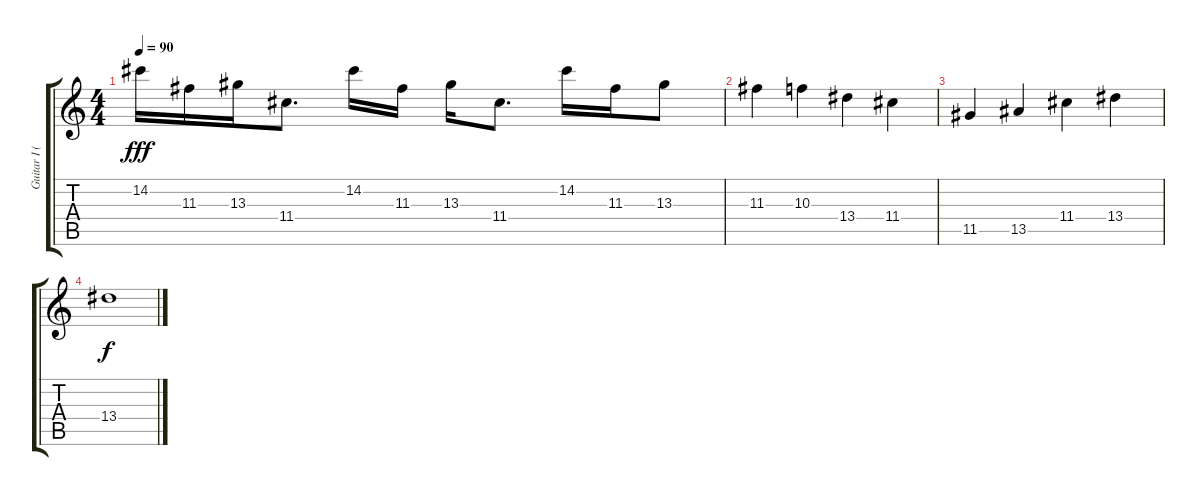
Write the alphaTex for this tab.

\track ("Guitar I (Mike Elgar)" "Guitar I (") {instrument distortionguitar}
\staff {score tabs}
\tuning (E4 B3 G3 D3 A2 E2) {hide}
\ts (4 4)
\tempo 90
\clef g2
\ks c
14.2.16{dy fff} 11.3.16 13.3.16 11.4.8{d} 14.2.16 11.3.16 13.3.16 11.4.8{d} 14.2.16 11.3.16 13.3.8 |
11.3.4 10.3.4 13.4.4 11.4.4 |
11.5.4 13.5.4 11.4.4 13.4.4 |
13.4.1{dy f}
